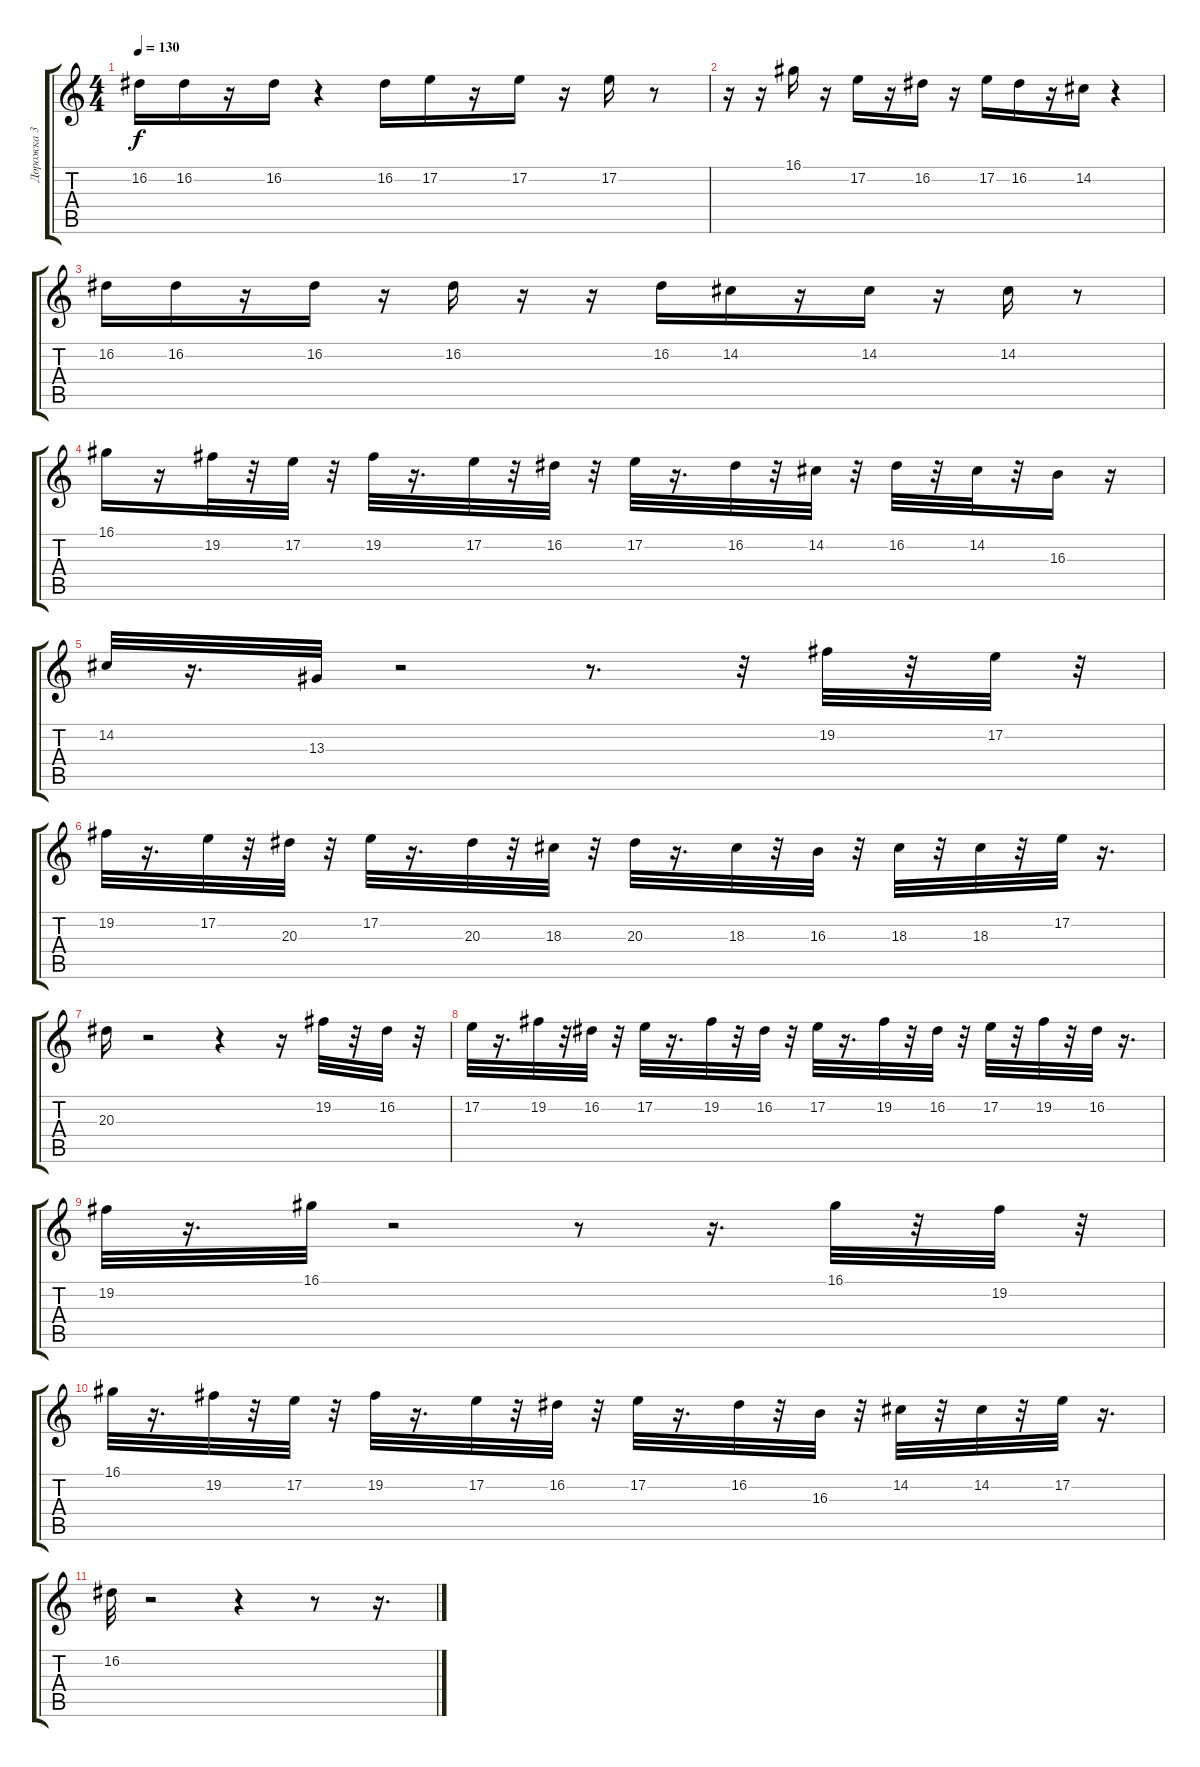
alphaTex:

\track ("Дорожка 3" "Дорожка 3") {instrument pad7halo}
\staff {score tabs}
\tuning (E4 B3 G3 D3 A2 E2) {hide}
\ts (4 4)
\tempo 130
\clef g2
\ks c
16.2.16{dy f} 16.2.16 r.16 16.2.16 r.4 16.2.16 17.2.16 r.16 17.2.16 r.16 17.2.16 r.8 |
r.16 r.16 16.1.16 r.16 17.2.16 r.16 16.2.16 r.16 17.2.16 16.2.16 r.16 14.2.16 r.4 |
16.2.16 16.2.16 r.16 16.2.16 r.16 16.2.16 r.16 r.16 16.2.16 14.2.16 r.16 14.2.16 r.16 14.2.16 r.8 |
16.1.16 r.16 19.2.32 r.32 17.2.32 r.32 19.2.32 r.16{d} 17.2.32 r.32 16.2.32 r.32 17.2.32 r.16{d} 16.2.32 r.32 14.2.32 r.32 16.2.32 r.32 14.2.32 r.32 16.3.16 r.16 |
14.2.32 r.16{d} 13.3.32 r.2 r.8{d} r.32 19.2.32 r.32 17.2.32 r.32 |
19.2.32 r.16{d} 17.2.32 r.32 20.3.32 r.32 17.2.32 r.16{d} 20.3.32 r.32 18.3.32 r.32 20.3.32 r.16{d} 18.3.32 r.32 16.3.32 r.32 18.3.32 r.32 18.3.32 r.32 17.2.32 r.16{d} |
20.3.16 r.2 r.4 r.16 19.2.32 r.32 16.2.32 r.32 |
17.2.32 r.16{d} 19.2.32 r.32 16.2.32 r.32 17.2.32 r.16{d} 19.2.32 r.32 16.2.32 r.32 17.2.32 r.16{d} 19.2.32 r.32 16.2.32 r.32 17.2.32 r.32 19.2.32 r.32 16.2.32 r.16{d} |
19.2.32 r.16{d} 16.1.32 r.2 r.8 r.16{d} 16.1.32 r.32 19.2.32 r.32 |
16.1.32 r.16{d} 19.2.32 r.32 17.2.32 r.32 19.2.32 r.16{d} 17.2.32 r.32 16.2.32 r.32 17.2.32 r.16{d} 16.2.32 r.32 16.3.32 r.32 14.2.32 r.32 14.2.32 r.32 17.2.32 r.16{d} |
16.2.32 r.2 r.4 r.8 r.16{d}
